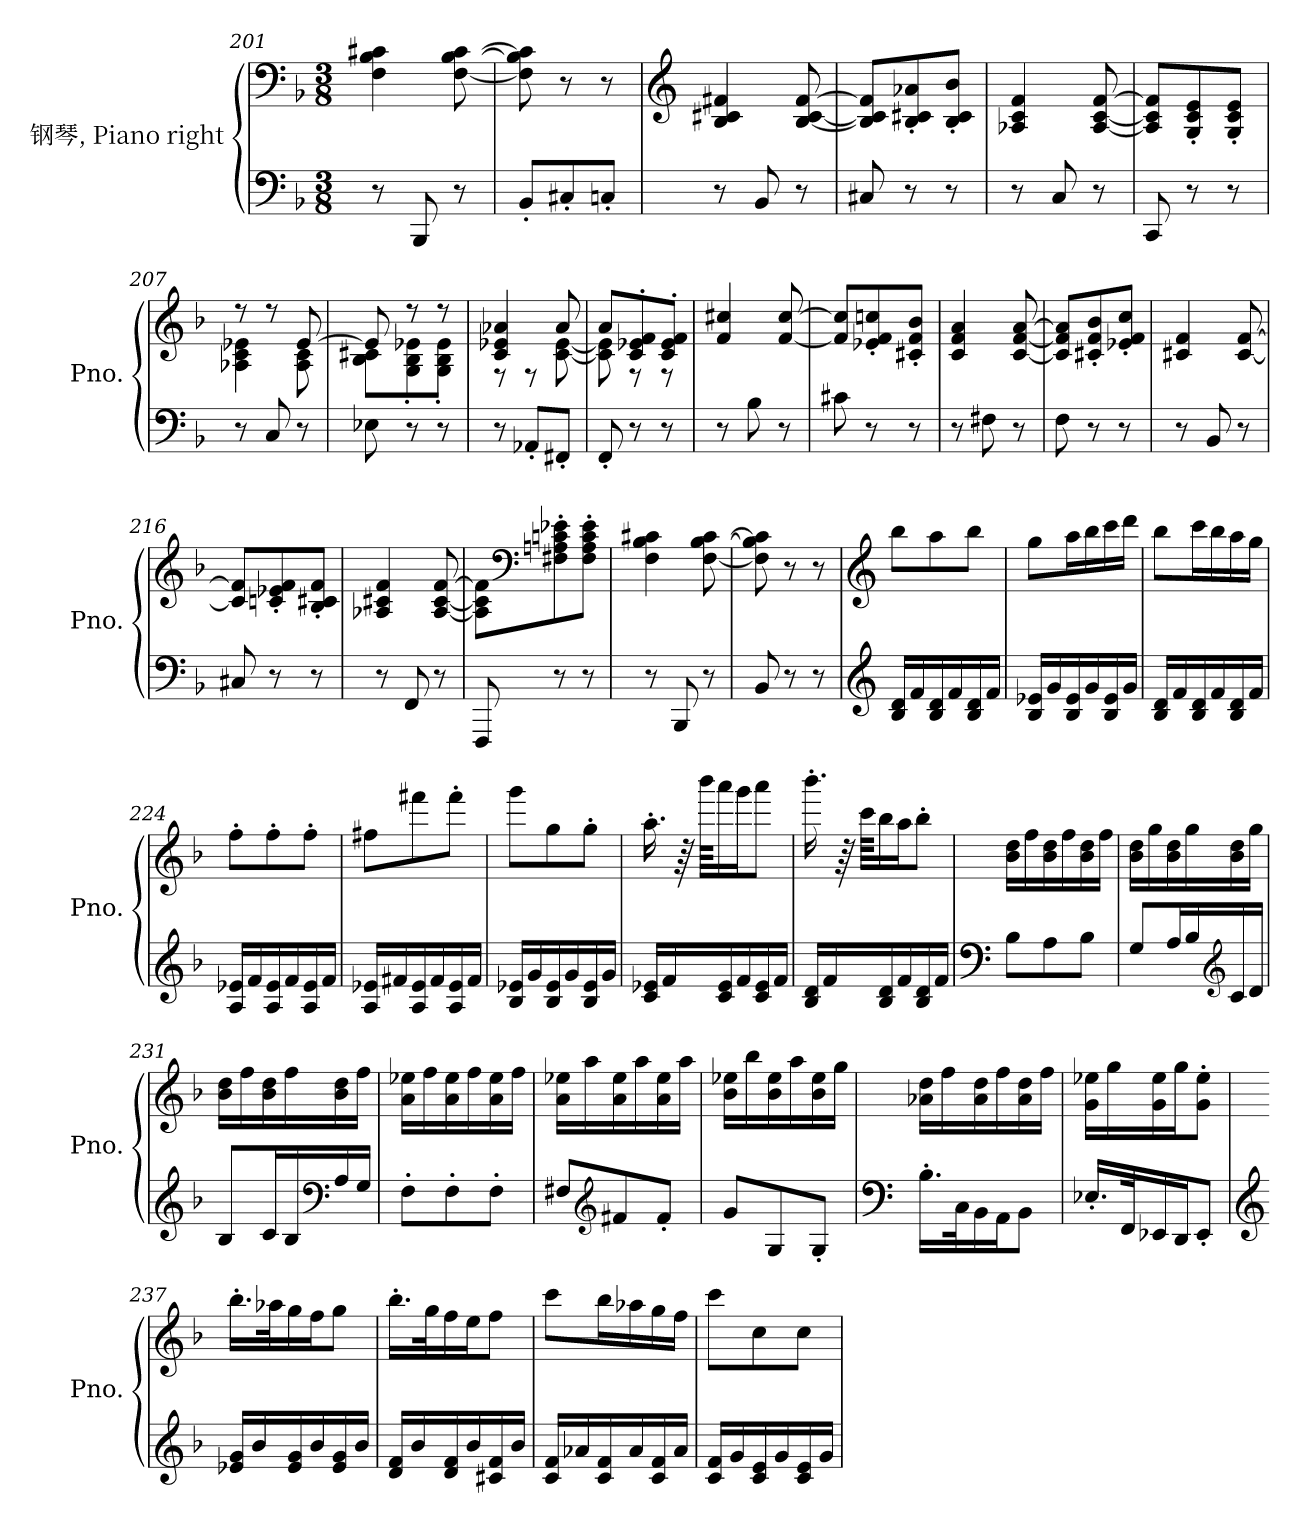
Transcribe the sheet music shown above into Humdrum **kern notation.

**kern	**kern
*part1	*part1
*staff2	*staff1
*I"钢琴, Piano right	*
*I'Pno.	*
*clefF4	*clefF4
*k[b-]	*k[b-]
*M3/8	*M3/8
*MM105	*MM105
=201	=201
8r	4F\ 4B-\ 4c#X\
8BBB-/	.
*	*MM103
8r	[8F\ [8B-\ [8c#\
=202	=202
*	*MM101
8BB-'/L	8F\] 8B-\] 8c#\]
8C#X'/	8r
*	*MM96
8Cn'/J	8r
=203	=203
*	*clefG2
*	*MM98
8r	4B-/ 4c#X/ 4f#X/
8BB-/	.
*	*MM105
8r	[8B-/ [8c#/ [8f#/
=204	=204
*	*MM103
8C#X/	8B-/] 8c#/] 8f#/]L
*	*MM106
8r	8B-/' 8c#X/' 8a-X/'
*	*MM103
8r	8B-/' 8c#/' 8b-/'J
=205	=205
*	*MM107
8r	4A-X/ 4c/ 4f/
8C/	.
*	*MM107
8r	[8A-/ [8c/ [8f/
=206	=206
*	*MM103
8CC/	8A-/] 8c/] 8f/]L
*	*MM106
8r	8G/' 8c/' 8e/'
*	*MM103
8r	8G/' 8c/' 8e/'J
!!LO:LB:g=z
=207	=207
*	*MM101
*	*^
8r	8r	4A-X\ 4c\ 4e-X\
*	*MM103	*
8C/	8r	.
*	*MM107	*
8r	[8e-/	8A-\ 8c\
=208	=208	=208
*	*MM100	*
8E-X\	8e-/]	8B-\ 8c#X\L
*	*MM105	*
8r	8r	8G\' 8B-\' 8e-X\'
*	*MM101	*
8r	8r	8G\' 8B-\' 8e-\'J
=209	=209	=209
*	*MM107	*
8r	4c/ 4e-X/ 4a-X/	8r
*	*MM96	*
8AA-X'/L	.	8r
*	*MM92	*
8FF#X'/J	8a-/	[8c\ [8e-\
=210	=210	=210
*	*MM99	*
8FF'/	8a/L	8c\] 8e-\]
*	*MM102	*
8r	8c/' 8e-X/' 8f/'	8r
*	*MM98	*
8r	8c/' 8e-/' 8f/'J	8r
*	*v	*v
=211	=211
*	*MM102
8r	4f/ 4cc#X/
8B-\	.
*	*MM107
8r	[8f/ [8cc#/
=212	=212
*	*MM103
8c#X\	8f/] 8cc#/]L
*	*MM107
8r	8e-X/' 8f/' 8ccn/'
*	*MM103
8r	8c#X/' 8f/' 8b-/'J
=213	=213
*	*MM107
8r	4c/ 4f/ 4a/
8F#X\	.
*	*MM109
8r	[8c/ [8f/ [8a/
!!LO:LB:g=z
=214	=214
*	*MM103
8F\	8c/] 8f/] 8a/]L
*	*MM107
8r	8c#X/' 8f/' 8b-/'
*	*MM103
8r	8e-X/' 8f/' 8cc/'J
=215	=215
*	*MM107
8r	4c#X/ 4f/
8BB-/	.
*	*MM109
8r	[8c#/ [8f/
=216	=216
*	*MM103
8C#X/	8c#/] 8f/]L
*	*MM107
8r	8cn/' 8e-X/' 8f/'
*	*MM103
8r	8B-/' 8c#X/' 8f/'J
=217	=217
*	*MM108
8r	4A-X/ 4c#X/ 4f/
8FF/	.
*	*MM100
8r	[8A-/ [8c#/ [8f/
=218	=218
*	*MM96
8FFF/	8A-\] 8c#\] 8f\]L
*	*clefF4
*	*MM102
8r	8F#X\' 8An\' 8cn\' 8e-X\'
*	*MM98
8r	8F#\' 8A\' 8c\' 8e-\'J
=219	=219
*	*MM95
8r	4F\ 4B-\ 4c#X\
8BBB-/	.
8r	[8F\ [8B-\ [8c#\
=220	=220
8BB-/	8F\] 8B-\] 8c#\]
8r	8r
*	*MM96
8r	8r
!!LO:LB:g=z
=221	=221
*clefG2	*clefG2
*	*MM130
16B-/ 16d/LL	8bb-\L
16f/	.
16B-/ 16d/	8aa\
16f/	.
16B-/ 16d/	8bb-\J
16f/JJ	.
=222	=222
*	*MM131
16B-/ 16e-X/LL	8gg\L
16g/	.
*	*MM133
16B-/ 16e-/	16aa\L
16g/	16bb-\
16B-/ 16e-/	16ccc\
16g/JJ	16ddd\JJ
=223	=223
*	*MM131
16B-/ 16d/LL	8bb-\L
16f/	.
*	*MM133
16B-/ 16d/	16ccc\L
16f/	16bb-\
16B-/ 16d/	16aa\
16f/JJ	16gg\JJ
=224	=224
*	*MM129
16A/ 16e-X/LL	8ff'\L
16f/	.
16A/ 16e-/	8ff'\
16f/	.
*	*MM126
16A/ 16e-/	8ff'\J
16f/JJ	.
=225	=225
*	*MM129
16A/ 16e-X/LL	8ff#X\L
16f#X/	.
16A/ 16e-/	8fff#X\
16f#/	.
*	*MM127
16A/ 16e-/	8fff#'\J
16f#/JJ	.
=226	=226
*	*MM129
16B-/ 16e-X/LL	8ggg\L
16g/	.
16B-/ 16e-/	8gg\
16g/	.
16B-/ 16e-/	8gg'\J
16g/JJ	.
!!LO:PB:g=z
=227	=227
16c/ 16e-X/LL	16.aa'\
16f/	.
.	64r
.	64bbb-\KKLL
*	*MM133
16c/ 16e-/	16aaa\
16f/	16ggg\J
*	*MM131
16c/ 16e-/	8aaa\J
16f/JJ	.
=228	=228
16B-/ 16d/LL	16.bbb-'\
16f/	.
.	64r
.	64ccc\KKLL
*	*MM133
16B-/ 16d/	16bb-\
16f/	16aa\J
*	*MM124
16B-/ 16d/	8bb-'\J
16f/JJ	.
=229	=229
*clefF4	*
*	*MM129
8B-\L	16b-\ 16dd\LL
.	16ff\
8A\	16b-\ 16dd\
.	16ff\
8B-\J	16b-\ 16dd\
.	16ff\JJ
=230	=230
*	*MM131
8G/L	16b-\ 16dd\LL
.	16gg\
*	*MM133
16A/L	16b-\ 16dd\
16B-/	16gg\
*clefG2	*
16c/	16b-\ 16dd\
16d/JJ	16gg\JJ
=231	=231
*	*MM131
8B-/L	16b-\ 16dd\LL
.	16ff\
*	*MM133
16c/L	16b-\ 16dd\
16B-/	16ff\
*clefF4	*
16A/	16b-\ 16dd\
16G/JJ	16ff\JJ
!!LO:LB:g=z
=232	=232
*	*MM129
8F'\L	16a\ 16ee-X\LL
.	16ff\
8F'\	16a\ 16ee-\
.	16ff\
*	*MM127
8F'\J	16a\ 16ee-\
.	16ff\JJ
=233	=233
*	*MM129
8F#X/L	16a\ 16ee-X\LL
.	16aa\
*clefG2	*
8f#X/	16a\ 16ee-\
.	16aa\
*	*MM126
8f#'/J	16a\ 16ee-\
.	16aa\JJ
=234	=234
*	*MM129
8g/L	16b-\ 16ee-X\LL
.	16bb-\
8G/	16b-\ 16ee-\
.	16aa\
8G'/J	16b-\ 16ee-\
.	16gg\JJ
=235	=235
*clefF4	*
16.B-'\LL	16a-X\ 16dd\LL
.	16ff\
32C\K	.
*	*MM133
16BB-\	16a-\ 16dd\
16AA\J	16ff\
*	*MM122
8BB-\J	16a-\ 16dd\
.	16ff\JJ
=236	=236
*	*MM130
16.E-X'/LL	16g\ 16ee-X\LL
.	16gg\
32FF/K	.
*	*MM133
16EE-X/	16g\ 16ee-\
16DD/J	16gg\J
*	*MM123
8EE-'/J	8g\' 8ee-\'J
!!LO:LB:g=z
=237	=237
*clefG2	*
*	*MM122
16e-X/ 16g/LL	16.bb-'\LL
16b-/	.
.	32aa-X\K
16e-/ 16g/	16gg\
16b-/	16ff\J
16e-/ 16g/	8gg\J
16b-/JJ	.
=238	=238
*	*MM124
16d/ 16f/LL	16.bb-'\LL
16b-/	.
.	32gg\K
16d/ 16f/	16ff\
16b-/	16ee\J
*	*MM128
16c#X/ 16f/	8ff\J
16b-/JJ	.
=239	=239
*	*MM124
16c/ 16f/LL	8ccc\L
16a-X/	.
16c/ 16f/	16bb-\L
16a-/	16aa-X\
*	*MM125
16c/ 16f/	16gg\
16a-/JJ	16ff\JJ
=240	=240
*	*MM122
16c/ 16f/LL	8ccc\L
16g/	.
*	*MM127
16c/ 16e/	8cc\
16g/	.
16c/ 16e/	8cc\J
16g/JJ	.
=	=
*-	*-
